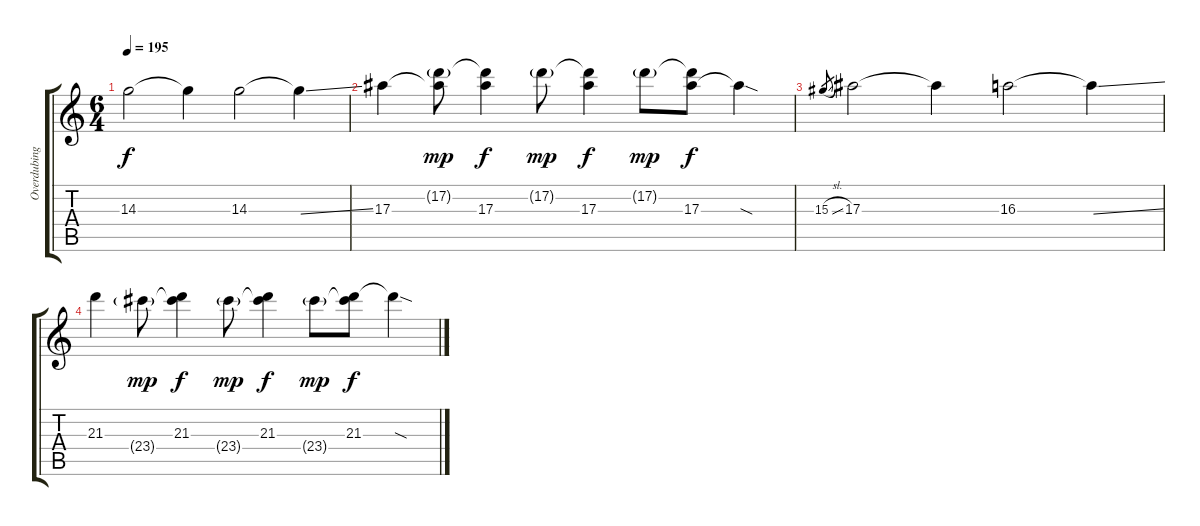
\track ("Overdubing" "Overdubing") {instrument overdrivenguitar}
\staff {score tabs}
\tuning (D4 A3 F3 D3 A2 D2) {hide}
\ts (6 4)
\tempo 195
\clef g2
\ks c
14.3.2{dy f} 14.3{t}.4 14.3.2 14.3{ss t}.4 |
17.3.4 (17.2{g} 17.3{t}).8{dy mp} (17.2{t} 17.3).4{dy f} 17.2{g}.8{dy mp} (17.2{t} 17.3).4{dy f} 17.2{g}.8{dy mp} (17.2{t} 17.3).8{dy f} 17.3{sod t}.4 |
15.3{sl}.8{gr} 17.3.2 17.3{t}.4 16.3.2 16.3{ss t}.4 |
21.3.4 23.4{g}.8{dy mp} (21.3 23.4{t}).4{dy f} 23.4{g}.8{dy mp} (21.3 23.4{t}).4{dy f} 23.4{g}.8{dy mp} (21.3 23.4{t}).8{dy f} 21.3{sod t}.4
